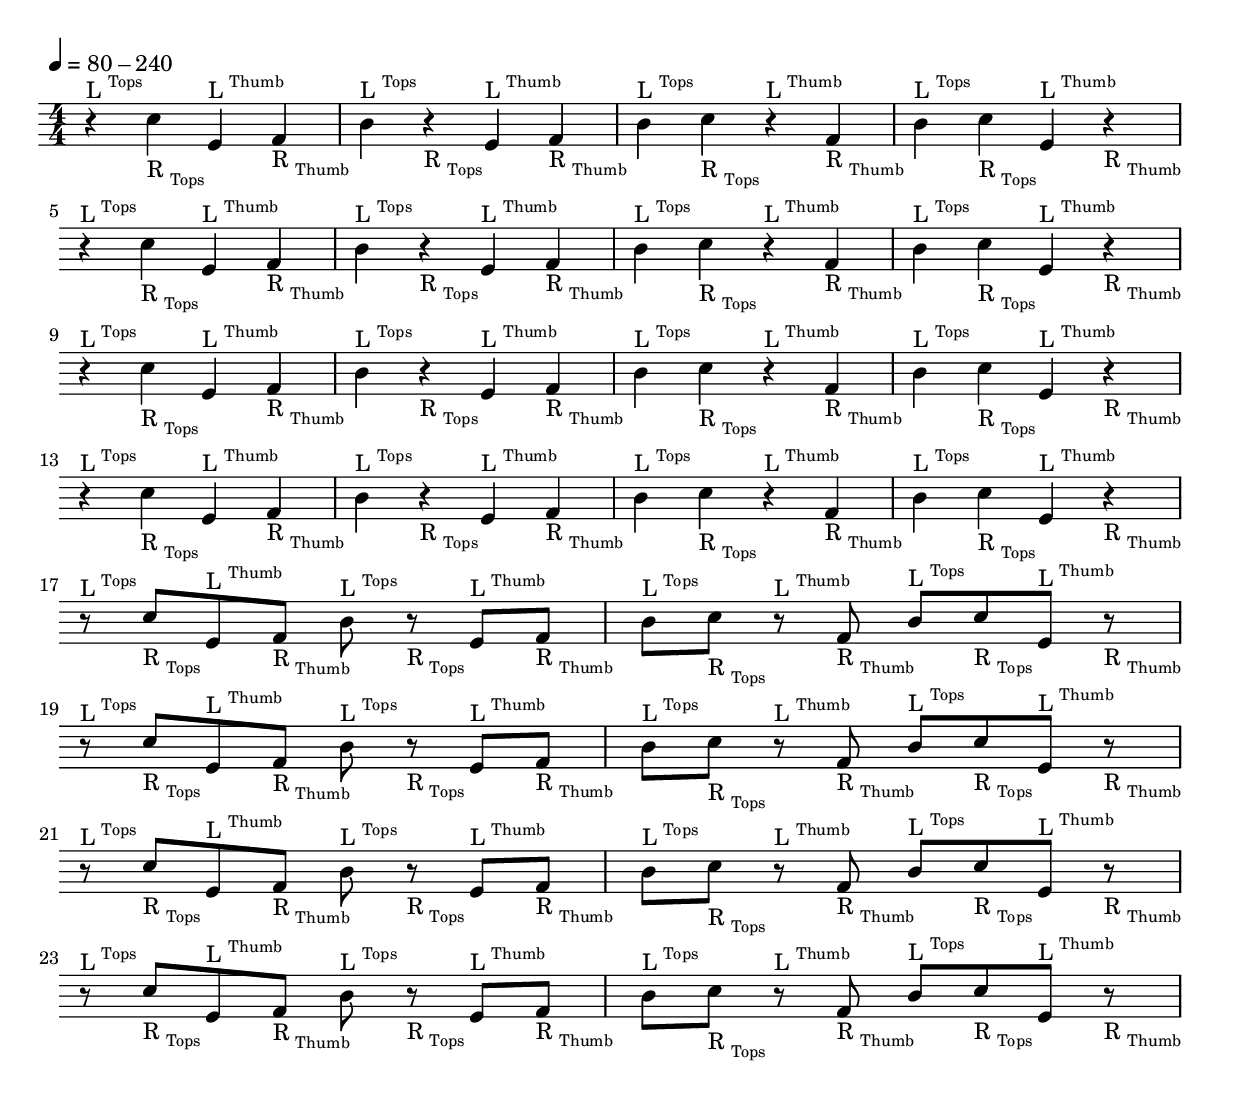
\version "2.24.1"
\include "../global.ly"

\layout {
  indent = -3.5
}

\relative {
  \defaultScoreSettings
  \tempo 4 = 80 - 240
  \time 4/4

  \repeat unfold 4 { 
    r4^\LTopsTop c''_\RTopsBtm  e,^\LThumbTop   f_\RThumbBtm 
    b4^\LTopsTop   r_\RTopsBtm  e,^\LThumbTop   f_\RThumbBtm 
    b4^\LTopsTop   c_\RTopsBtm   r^\LThumbTop  f,_\RThumbBtm 
    b4^\LTopsTop   c_\RTopsBtm  e,^\LThumbTop   r_\RThumbBtm 
    \break
  }

  \repeat unfold 4 { 
    r8^\LTopsTop  c'_\RTopsBtm  e,^\LThumbTop   f_\RThumbBtm 
    b8^\LTopsTop   r_\RTopsBtm  e,^\LThumbTop   f_\RThumbBtm 
    b8^\LTopsTop   c_\RTopsBtm   r^\LThumbTop  f,_\RThumbBtm 
    b8^\LTopsTop   c_\RTopsBtm  e,^\LThumbTop   r_\RThumbBtm 
    \break
  }
}